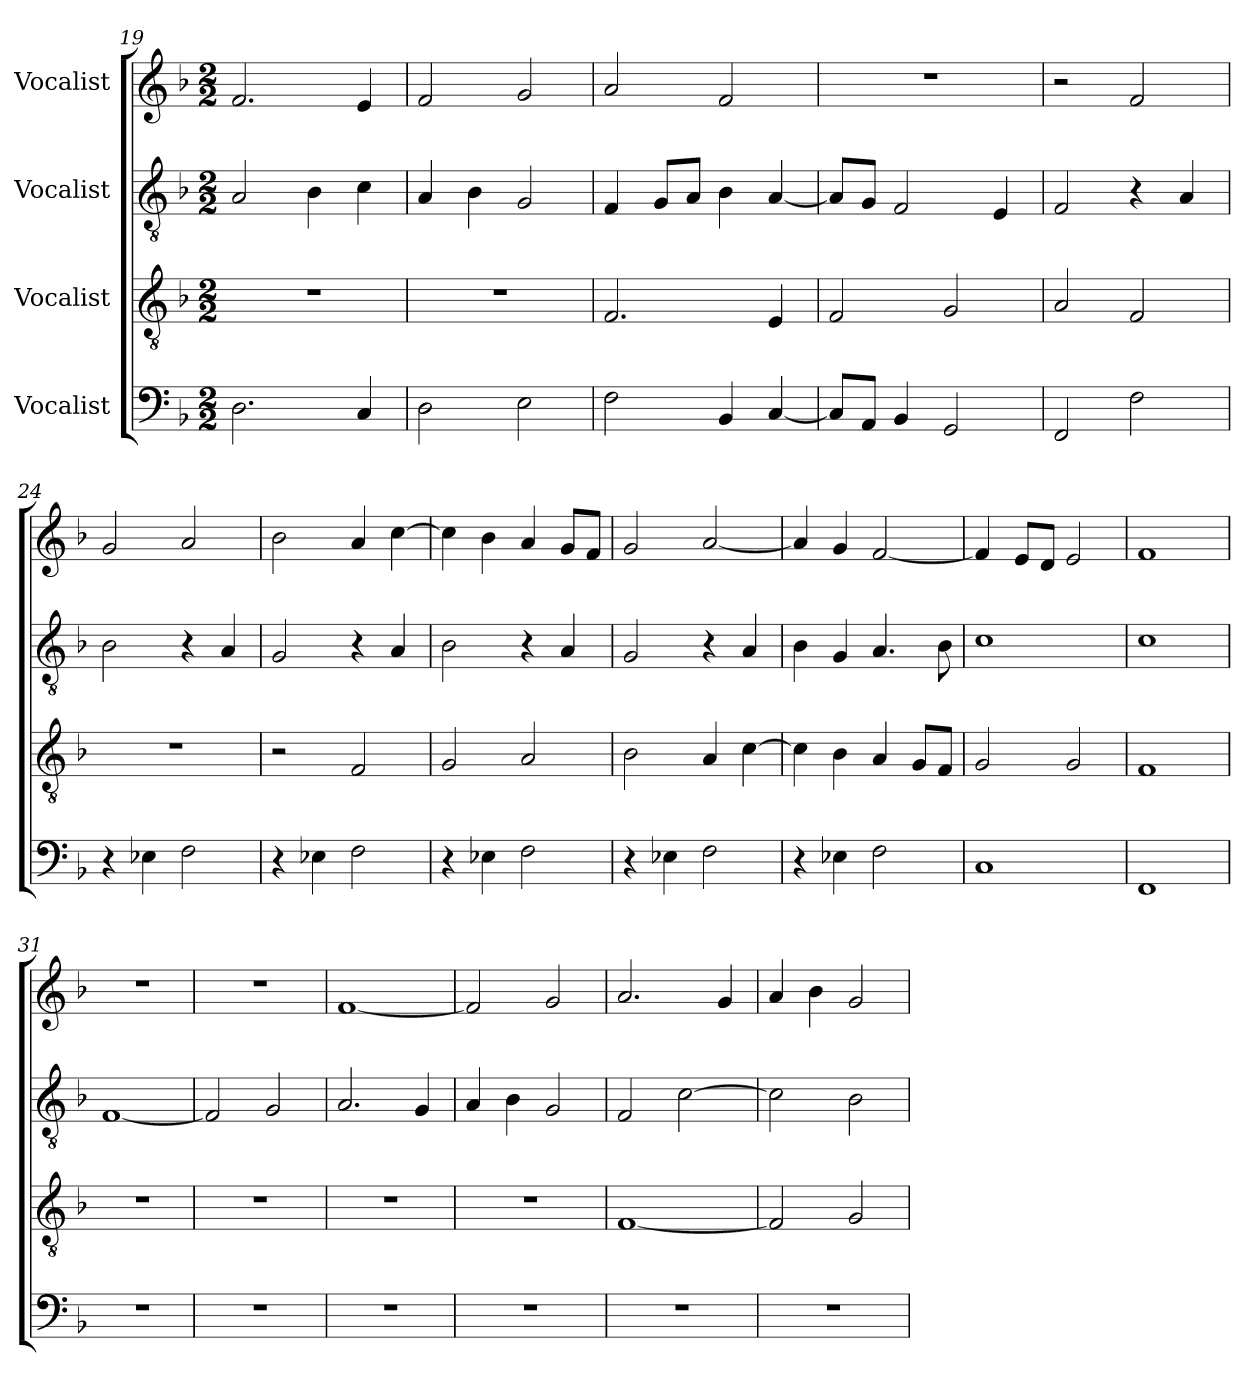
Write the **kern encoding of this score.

**kern	**kern	**kern	**kern
*part4	*part3	*part2	*part1
*staff4	*staff3	*staff2	*staff1
*I"Vocalist	*I"Vocalist	*I"Vocalist	*I"Vocalist
*clefF4	*clefGv2	*clefGv2	*clefG2
*k[b-]	*k[b-]	*k[b-]	*k[b-]
*M2/2	*M2/2	*M2/2	*M2/2
=19	=19	=19	=19
2.D\	1r	2A/	2.f/
.	.	4B-\	.
4C/	.	4c\	4e/
=20	=20	=20	=20
2D\	1r	4A/	2f/
.	.	4B-\	.
2E\	.	2G/	2g/
=21	=21	=21	=21
2F\	2.F/	4F/	2a/
.	.	8G/L	.
.	.	8A/J	.
4BB-/	.	4B-\	2f/
[4C/	4E/	[4A/	.
=22	=22	=22	=22
8C/L]	2F/	8A/L]	1r
8AA/J	.	8G/J	.
4BB-/	.	2F/	.
2GG/	2G/	.	.
.	.	4E/	.
=23	=23	=23	=23
2FF/	2A/	2F/	2r
2F\	2F/	4r	2f/
.	.	4A/	.
=24	=24	=24	=24
4r	1r	2B-\	2g/
4E-X\	.	.	.
2F\	.	4r	2a/
.	.	4A/	.
=25	=25	=25	=25
4r	2r	2G/	2b-\
4E-X\	.	.	.
2F\	2F/	4r	4a/
.	.	4A/	[4cc\
=26	=26	=26	=26
4r	2G/	2B-\	4cc\]
4E-X\	.	.	4b-\
2F\	2A/	4r	4a/
.	.	4A/	8g/L
.	.	.	8f/J
=27	=27	=27	=27
4r	2B-\	2G/	2g/
4E-X\	.	.	.
2F\	4A/	4r	[2a/
.	[4c\	4A/	.
=28	=28	=28	=28
4r	4c\]	4B-\	4a/]
4E-X\	4B-\	4G/	4g/
2F\	4A/	4.A/	[2f/
.	8G/L	.	.
.	8F/J	8B-\	.
=29	=29	=29	=29
1C	2G/	1c	4f/]
.	.	.	8e/L
.	.	.	8d/J
.	2G/	.	2e/
=30	=30	=30	=30
1FF	1F	1c	1f
=31	=31	=31	=31
1r	1r	[1F	1r
=32	=32	=32	=32
1r	1r	2F/]	1r
.	.	2G/	.
=33	=33	=33	=33
1r	1r	2.A/	[1f
.	.	4G/	.
=34	=34	=34	=34
1r	1r	4A/	2f/]
.	.	4B-\	.
.	.	2G/	2g/
=35	=35	=35	=35
1r	[1F	2F/	2.a/
.	.	[2c\	.
.	.	.	4g/
=36	=36	=36	=36
1r	2F/]	2c\]	4a/
.	.	.	4b-\
.	2G/	2B-\	2g/
=	=	=	=
*-	*-	*-	*-
